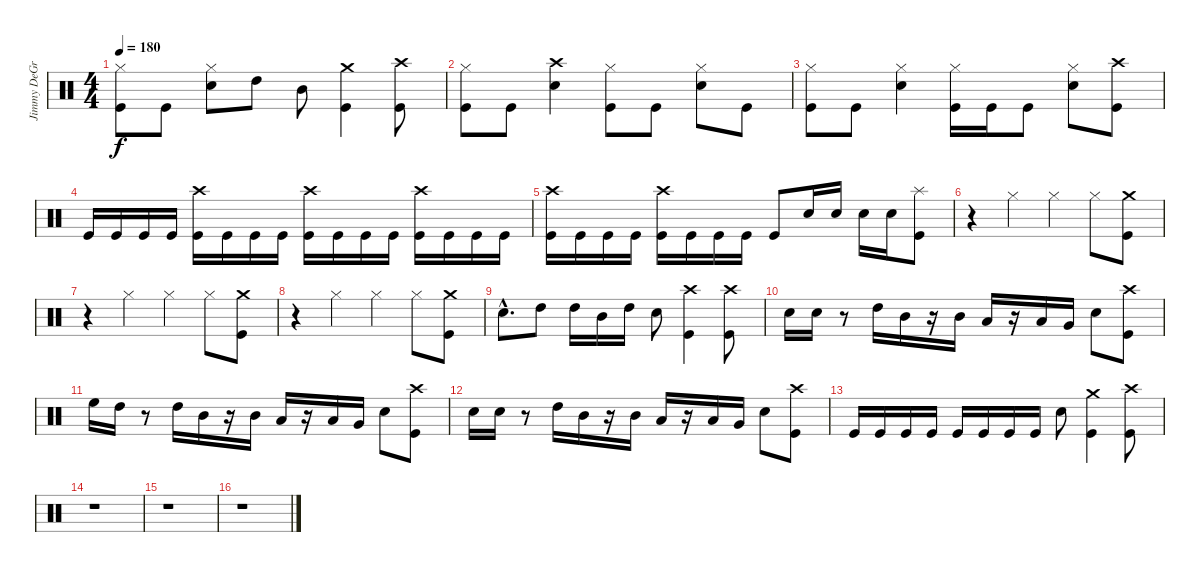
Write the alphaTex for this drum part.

\track ("Jimmy DeGrasso" "Jimmy DeGr") {instrument percussion}
\staff {score}
\articulation defaults
\ts (4 4)
\tempo 180
\clef neutral
\ks c
("Hi-Hat (closed)" "Kick (hit)").8{dy f} "Kick (hit)".8 ("Hi-Hat (closed)" "Snare (hit) 2").8 "High Tom (hit)".8 "Mid Tom (hit)".8 ("Crash medium (hit)" "Kick (hit)").4 ("Crash high (hit)" "Kick (hit)").8 |
("Hi-Hat (closed)" "Kick (hit)").8 "Kick (hit)".8 ("Crash high (hit)" "Snare (hit) 2").4 ("Hi-Hat (closed)" "Kick (hit)").8 "Kick (hit)".8 ("Hi-Hat (closed)" "Snare (hit) 2").8 "Kick (hit)".8 |
("Hi-Hat (closed)" "Kick (hit)").8 "Kick (hit)".8 ("Hi-Hat (closed)" "Snare (hit) 2").4 ("Hi-Hat (closed)" "Kick (hit)").16 "Kick (hit)".16 "Kick (hit)".8 ("Hi-Hat (closed)" "Snare (hit) 2").8 ("Crash high (hit)" "Kick (hit)").8 |
"Kick (hit)".16 "Kick (hit)".16 "Kick (hit)".16 "Kick (hit)".16 ("Crash high (hit)" "Kick (hit)").16 "Kick (hit)".16 "Kick (hit)".16 "Kick (hit)".16 ("Crash high (hit)" "Kick (hit)").16 "Kick (hit)".16 "Kick (hit)".16 "Kick (hit)".16 ("Crash high (hit)" "Kick (hit)").16 "Kick (hit)".16 "Kick (hit)".16 "Kick (hit)".16 |
("Crash high (hit)" "Kick (hit)").16 "Kick (hit)".16 "Kick (hit)".16 "Kick (hit)".16 ("Crash high (hit)" "Kick (hit)").16 "Kick (hit)".16 "Kick (hit)".16 "Kick (hit)".16 "Kick (hit)".8 "Snare (hit) 2".16 "Snare (hit) 2".16 "Snare (hit) 2".16 "Snare (hit) 2".16 ("Splash (hit)" "Kick (hit)").8 |
r.4 "Hi-Hat (closed)".4 "Hi-Hat (closed)".4 "Hi-Hat (closed)".8 ("Crash medium (hit)" "Kick (hit)").8 |
r.4 "Hi-Hat (closed)".4 "Hi-Hat (closed)".4 "Hi-Hat (closed)".8 ("Crash medium (hit)" "Kick (hit)").8 |
r.4 "Hi-Hat (closed)".4 "Hi-Hat (closed)".4 "Hi-Hat (closed)".8 ("Crash medium (hit)" "Kick (hit)").8 |
"Snare (hit) 2"{hac}.8{d} "High Tom (hit)".8 "High Tom (hit)".16 "Mid Tom (hit)".16 "High Tom (hit)".16 "Snare (hit) 2".8 ("Crash high (hit)" "Kick (hit)").4 ("Crash high (hit)" "Kick (hit)").8 |
"Snare (hit) 2".16 "Snare (hit) 2".16 r.8 "High Tom (hit)".16 "Mid Tom (hit)".16 r.16 "Mid Tom (hit)".16 "Low Tom (hit)".16 r.16 "Low Tom (hit)".16 "Very Low Tom (hit)".16 "Snare (hit) 2".8 ("Crash high (hit)" "Kick (hit)").8 |
"High Floor Tom (hit)".16 "High Tom (hit)".16 r.8 "High Tom (hit)".16 "Mid Tom (hit)".16 r.16 "Mid Tom (hit)".16 "Low Tom (hit)".16 r.16 "Low Tom (hit)".16 "Very Low Tom (hit)".16 "Snare (hit) 2".8 ("Crash high (hit)" "Kick (hit)").8 |
"Snare (hit) 2".16 "Snare (hit) 2".16 r.8 "High Tom (hit)".16 "Mid Tom (hit)".16 r.16 "Mid Tom (hit)".16 "Low Tom (hit)".16 r.16 "Low Tom (hit)".16 "Very Low Tom (hit)".16 "Snare (hit) 2".8 ("Crash high (hit)" "Kick (hit)").8 |
"Kick (hit)".16 "Kick (hit)".16 "Kick (hit)".16 "Kick (hit)".16 "Kick (hit)".16 "Kick (hit)".16 "Kick (hit)".16 "Kick (hit)".16 "Snare (hit) 2".8 ("Crash medium (hit)" "Kick (hit)").4 ("Crash high (hit)" "Kick (hit)").8 |
r.1 |
r.1 |
r.1
